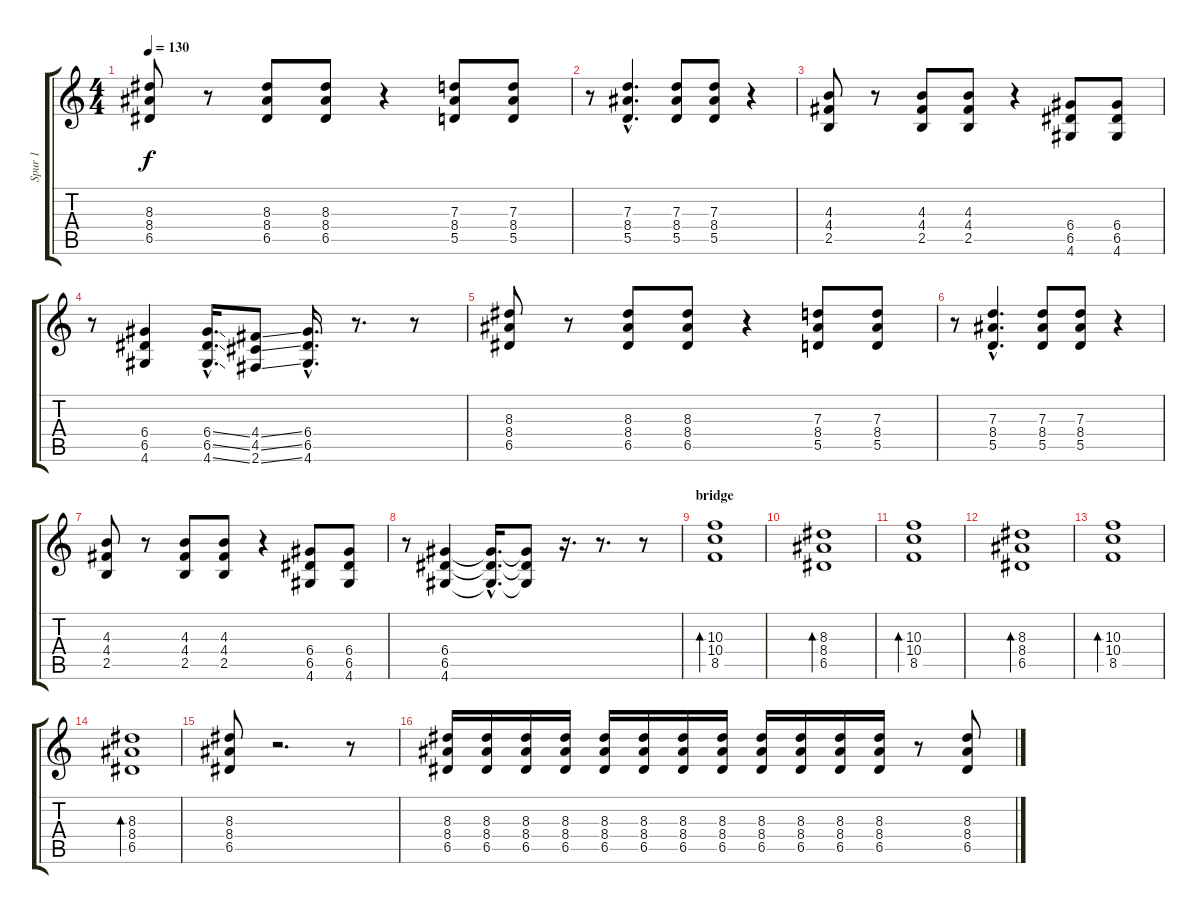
\track ("Spur 1" "Spur 1") {instrument distortionguitar}
\staff {score tabs}
\tuning (E4 B3 G3 D3 A2 E2) {hide}
\ts (4 4)
\tempo 130
\clef g2
\ks c
(8.3 8.4 6.5).8{dy f} r.8 (8.3 8.4 6.5).8 (8.3 8.4 6.5).8 r.4 (7.3 8.4 5.5).8 (7.3 8.4 5.5).8 |
r.8 (7.3{hac} 8.4{hac} 5.5{hac}).4{d} (7.3 8.4 5.5).8 (7.3 8.4 5.5).8 r.4 |
(4.3 4.4 2.5).8 r.8 (4.3 4.4 2.5).8 (4.3 4.4 2.5).8 r.4 (6.4 6.5 4.6).8 (6.4 6.5 4.6).8 |
r.8 (6.4 6.5 4.6).4 (6.4{ss hac} 6.5{ss hac} 4.6{ss hac}).16{d} (4.4{ss} 4.5{ss} 2.6{ss}).8 (6.4{hac} 6.5{hac} 4.6{hac}).16{d} r.8{d} r.8 |
(8.3 8.4 6.5).8 r.8 (8.3 8.4 6.5).8 (8.3 8.4 6.5).8 r.4 (7.3 8.4 5.5).8 (7.3 8.4 5.5).8 |
r.8 (7.3{hac} 8.4{hac} 5.5{hac}).4{d} (7.3 8.4 5.5).8 (7.3 8.4 5.5).8 r.4 |
(4.3 4.4 2.5).8 r.8 (4.3 4.4 2.5).8 (4.3 4.4 2.5).8 r.4 (6.4 6.5 4.6).8 (6.4 6.5 4.6).8 |
r.8 (6.4 6.5 4.6).4 (6.4{hac t} 6.5{hac t} 4.6{hac t}).16{d} (6.4{t} 6.5{t} 4.6{t}).8 r.16{d} r.8{d} r.8 |
\section ("" "bridge")
(10.3 10.4 8.5).1{bd 240} |
(8.3 8.4 6.5).1{bd 240} |
(10.3 10.4 8.5).1{bd 240} |
(8.3 8.4 6.5).1{bd 240} |
(10.3 10.4 8.5).1{bd 240} |
(8.3 8.4 6.5).1{bd 240} |
(8.3 8.4 6.5).8 r.2{d} r.8 |
(8.3 8.4 6.5).16 (8.3 8.4 6.5).16 (8.3 8.4 6.5).16 (8.3 8.4 6.5).16 (8.3 8.4 6.5).16 (8.3 8.4 6.5).16 (8.3 8.4 6.5).16 (8.3 8.4 6.5).16 (8.3 8.4 6.5).16 (8.3 8.4 6.5).16 (8.3 8.4 6.5).16 (8.3 8.4 6.5).16 r.8 (8.3 8.4 6.5).8
